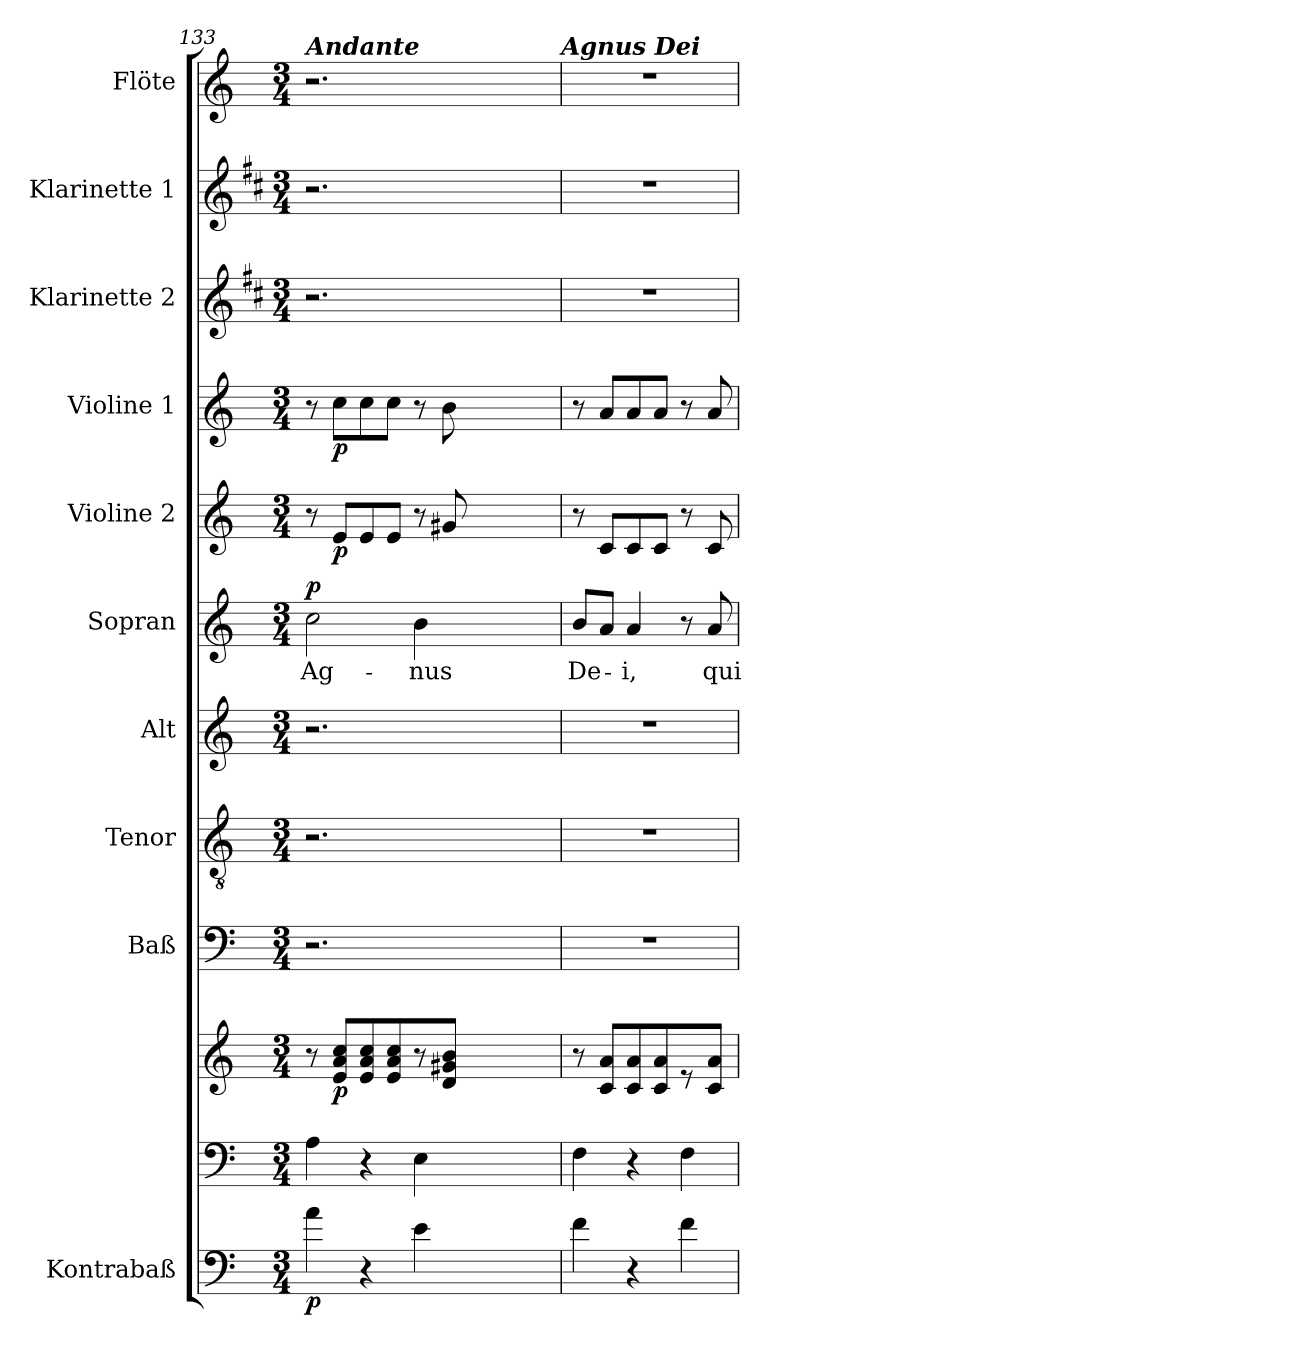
**kern	**dynam	**kern	**kern	**dynam	**kern	**kern	**kern	**kern	**text	**dynam	**kern	**dynam	**kern	**dynam	**kern	**kern	**kern
*part11	*part11	*part10	*part10	*part10	*part9	*part8	*part7	*part6	*part6	*part6	*part5	*part5	*part4	*part4	*part3	*part2	*part1
*staff12	*staff12	*staff11	*staff10	*staff10/11	*staff9	*staff8	*staff7	*staff6	*staff6	*staff6	*staff5	*staff5	*staff4	*staff4	*staff3	*staff2	*staff1
*I"Kontrabaß	*	*	*	*	*I"Baß	*I"Tenor	*I"Alt	*I"Sopran	*	*	*I"Violine 2	*	*I"Violine 1	*	*I"Klarinette 2	*I"Klarinette 1	*I"Flöte
*	*	*	*	*	*	*	*	*	*	*	*I'Vln	*	*I'Vln	*	*	*	*I'Fl
!!LO:PB:g=z
*clefF4	*	*clefF4	*clefG2	*	*clefF4	*clefGv2	*clefG2	*clefG2	*	*	*clefG2	*	*clefG2	*	*clefG2	*clefG2	*clefG2
*ITrd7c12	*	*	*	*	*	*	*	*	*	*	*	*	*	*	*ITrd1c2	*ITrd1c2	*
*k[]	*	*k[]	*k[]	*	*k[]	*k[]	*k[]	*k[]	*	*	*k[]	*	*k[]	*	*k[]	*k[]	*k[]
*C:	*	*C:	*C:	*	*C:	*C:	*C:	*C:	*	*	*C:	*	*C:	*	*C:	*C:	*C:
*M3/4	*	*M3/4	*M3/4	*	*M3/4	*M3/4	*M3/4	*M3/4	*	*	*M3/4	*	*M3/4	*	*M3/4	*M3/4	*M3/4
=133	=133	=133	=133	=133	=133	=133	=133	=133	=133	=133	=133	=133	=133	=133	=133	=133	=133
!	!	!	!	!	!	!	!	!	!	!	!	!	!	!	!	!	!LO:TX:a:Bi:t=Andante
!	!LO:DY:b	!	!	!	!	!	!	!	!LO:LY:b	!LO:DY:a	!	!	!	!	!	!	!
4A\	p	4A\	8r	.	2.r	2.r	2.r	2cc\	Ag-	p	8r	.	8r	.	2.r	2.r	2.r
!	!	!	!	!LO:DY:b	!	!	!	!	!	!	!	!LO:DY:b	!	!LO:DY:b	!	!	!
.	.	.	8e/ 8a/ 8cc/L	p	.	.	.	.	.	.	8e/L	p	8cc\L	p	.	.	.
4r	.	4r	8e/ 8a/ 8cc/	.	.	.	.	.	.	.	8e/	.	8cc\	.	.	.	.
.	.	.	8e/ 8a/ 8cc/	.	.	.	.	.	.	.	8e/J	.	8cc\J	.	.	.	.
!	!	!	!	!	!	!	!	!	!LO:LY:b	!	!	!	!	!	!	!	!
4E\	.	4E\	8r	.	.	.	.	4b\	-nus	.	8r	.	8r	.	.	.	.
.	.	.	8d/ 8g#X/ 8b/J	.	.	.	.	.	.	.	8g#X/	.	8b\	.	.	.	.
2...ryy	.	2...ryy	2...ryy	.	2...ryy	2...ryy	2...ryy	2...ryy	.	.	2...ryy	.	2...ryy	.	2...ryy	2...ryy	2...ryy
!	!	!	!	!	!	!	!	!	!	!	!	!	!	!	!	!	!LO:TX:a:Bi:t=Agnus Dei
=134	=134	=134	=134	=134	=134	=134	=134	=134	=134	=134	=134	=134	=134	=134	=134	=134	=134
!	!	!	!	!	!	!	!	!	!LO:LY:b	!	!	!	!	!	!	!	!
4F\	.	4F\	8r	.	2.r	2.r	2.r	8b/L	De-	.	8r	.	8r	.	2.r	2.r	2.r
.	.	.	8c/ 8a/L	.	.	.	.	8a/J	.	.	8c/L	.	8a/L	.	.	.	.
!	!	!	!	!	!	!	!	!	!LO:LY:b	!	!	!	!	!	!	!	!
4r	.	4r	8c/ 8a/	.	.	.	.	4a/	-i,	.	8c/	.	8a/	.	.	.	.
.	.	.	8c/ 8a/	.	.	.	.	.	.	.	8c/J	.	8a/J	.	.	.	.
4F\	.	4F\	8r	.	.	.	.	8r	.	.	8r	.	8r	.	.	.	.
!	!	!	!	!	!	!	!	!	!LO:LY:b	!	!	!	!	!	!	!	!
.	.	.	8c/ 8a/J	.	.	.	.	8a/	qui	.	8c/	.	8a/	.	.	.	.
=	=	=	=	=	=	=	=	=	=	=	=	=	=	=	=	=	=
*-	*-	*-	*-	*-	*-	*-	*-	*-	*-	*-	*-	*-	*-	*-	*-	*-	*-
